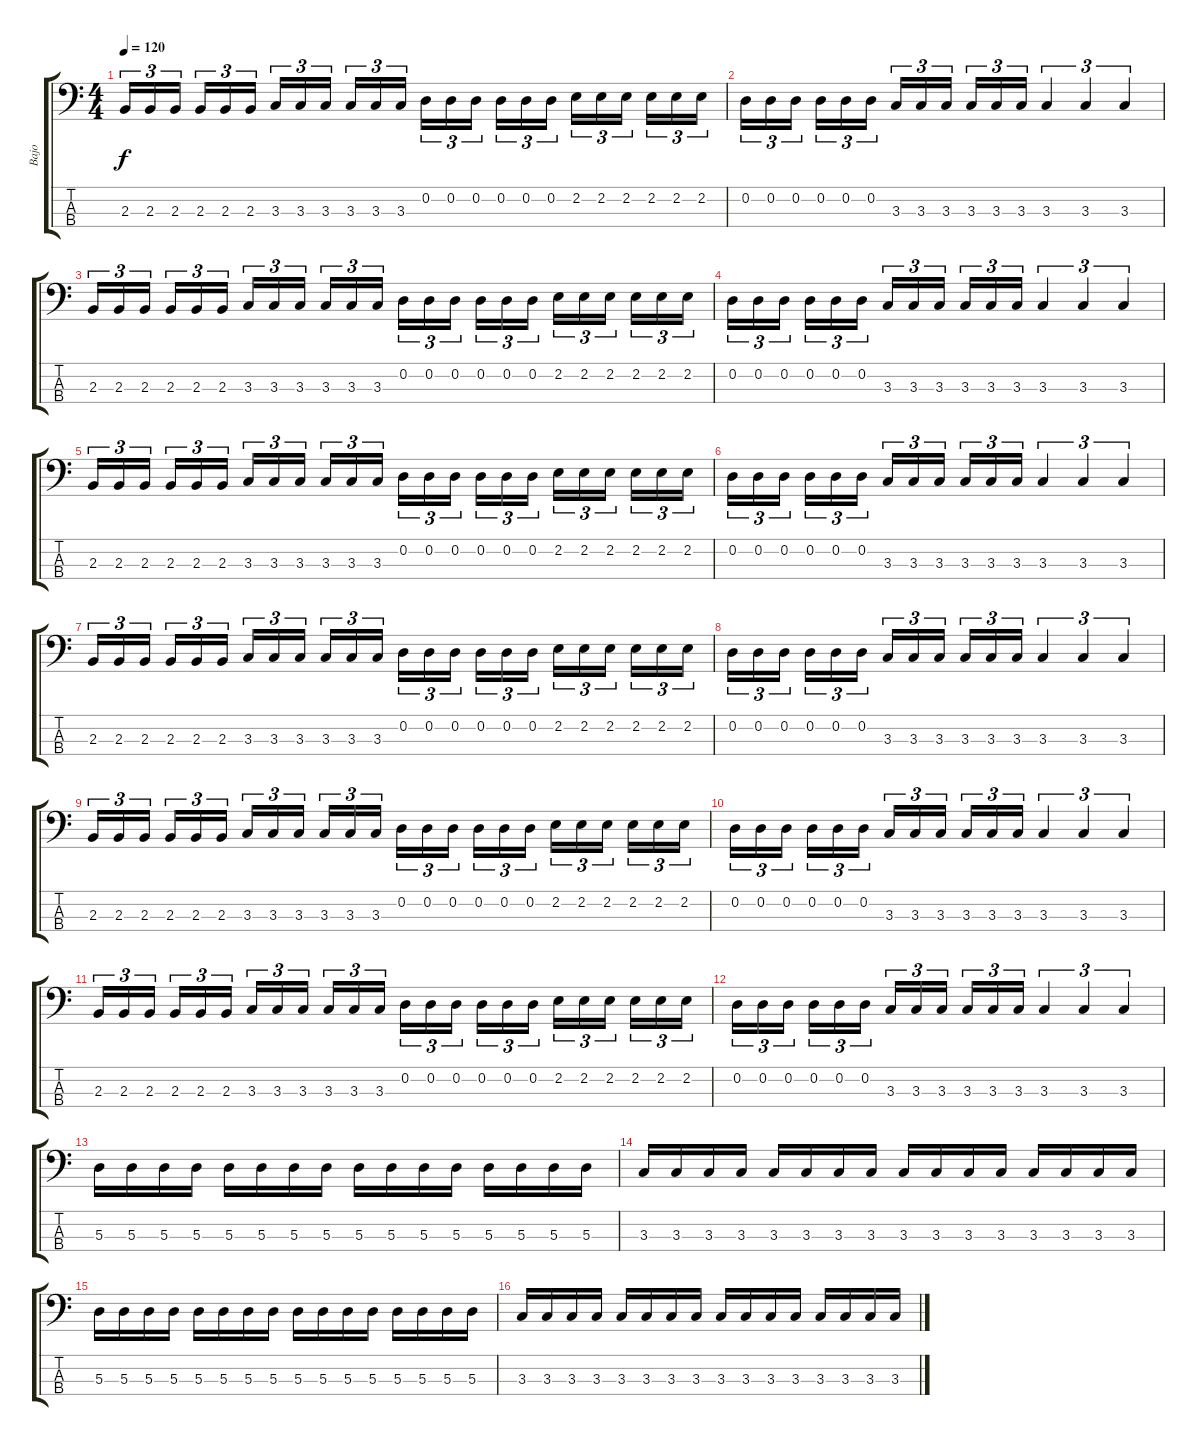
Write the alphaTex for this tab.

\track ("Bajo" "Bajo") {instrument electricbassfinger}
\staff {score tabs}
\tuning (G2 D2 A1 E1) {hide}
\ts (4 4)
\tempo 120
\clef f4
\ks c
2.3.16{tu (3 2) dy f} 2.3.16{tu (3 2)} 2.3.16{tu (3 2)} 2.3.16{tu (3 2)} 2.3.16{tu (3 2)} 2.3.16{tu (3 2)} 3.3.16{tu (3 2)} 3.3.16{tu (3 2)} 3.3.16{tu (3 2)} 3.3.16{tu (3 2)} 3.3.16{tu (3 2)} 3.3.16{tu (3 2)} 0.2.16{tu (3 2)} 0.2.16{tu (3 2)} 0.2.16{tu (3 2)} 0.2.16{tu (3 2)} 0.2.16{tu (3 2)} 0.2.16{tu (3 2)} 2.2.16{tu (3 2)} 2.2.16{tu (3 2)} 2.2.16{tu (3 2)} 2.2.16{tu (3 2)} 2.2.16{tu (3 2)} 2.2.16{tu (3 2)} |
0.2.16{tu (3 2)} 0.2.16{tu (3 2)} 0.2.16{tu (3 2)} 0.2.16{tu (3 2)} 0.2.16{tu (3 2)} 0.2.16{tu (3 2)} 3.3.16{tu (3 2)} 3.3.16{tu (3 2)} 3.3.16{tu (3 2)} 3.3.16{tu (3 2)} 3.3.16{tu (3 2)} 3.3.16{tu (3 2)} 3.3.4{tu (3 2)} 3.3.4{tu (3 2)} 3.3.4{tu (3 2)} |
2.3.16{tu (3 2)} 2.3.16{tu (3 2)} 2.3.16{tu (3 2)} 2.3.16{tu (3 2)} 2.3.16{tu (3 2)} 2.3.16{tu (3 2)} 3.3.16{tu (3 2)} 3.3.16{tu (3 2)} 3.3.16{tu (3 2)} 3.3.16{tu (3 2)} 3.3.16{tu (3 2)} 3.3.16{tu (3 2)} 0.2.16{tu (3 2)} 0.2.16{tu (3 2)} 0.2.16{tu (3 2)} 0.2.16{tu (3 2)} 0.2.16{tu (3 2)} 0.2.16{tu (3 2)} 2.2.16{tu (3 2)} 2.2.16{tu (3 2)} 2.2.16{tu (3 2)} 2.2.16{tu (3 2)} 2.2.16{tu (3 2)} 2.2.16{tu (3 2)} |
0.2.16{tu (3 2)} 0.2.16{tu (3 2)} 0.2.16{tu (3 2)} 0.2.16{tu (3 2)} 0.2.16{tu (3 2)} 0.2.16{tu (3 2)} 3.3.16{tu (3 2)} 3.3.16{tu (3 2)} 3.3.16{tu (3 2)} 3.3.16{tu (3 2)} 3.3.16{tu (3 2)} 3.3.16{tu (3 2)} 3.3.4{tu (3 2)} 3.3.4{tu (3 2)} 3.3.4{tu (3 2)} |
2.3.16{tu (3 2)} 2.3.16{tu (3 2)} 2.3.16{tu (3 2)} 2.3.16{tu (3 2)} 2.3.16{tu (3 2)} 2.3.16{tu (3 2)} 3.3.16{tu (3 2)} 3.3.16{tu (3 2)} 3.3.16{tu (3 2)} 3.3.16{tu (3 2)} 3.3.16{tu (3 2)} 3.3.16{tu (3 2)} 0.2.16{tu (3 2)} 0.2.16{tu (3 2)} 0.2.16{tu (3 2)} 0.2.16{tu (3 2)} 0.2.16{tu (3 2)} 0.2.16{tu (3 2)} 2.2.16{tu (3 2)} 2.2.16{tu (3 2)} 2.2.16{tu (3 2)} 2.2.16{tu (3 2)} 2.2.16{tu (3 2)} 2.2.16{tu (3 2)} |
0.2.16{tu (3 2)} 0.2.16{tu (3 2)} 0.2.16{tu (3 2)} 0.2.16{tu (3 2)} 0.2.16{tu (3 2)} 0.2.16{tu (3 2)} 3.3.16{tu (3 2)} 3.3.16{tu (3 2)} 3.3.16{tu (3 2)} 3.3.16{tu (3 2)} 3.3.16{tu (3 2)} 3.3.16{tu (3 2)} 3.3.4{tu (3 2)} 3.3.4{tu (3 2)} 3.3.4{tu (3 2)} |
2.3.16{tu (3 2)} 2.3.16{tu (3 2)} 2.3.16{tu (3 2)} 2.3.16{tu (3 2)} 2.3.16{tu (3 2)} 2.3.16{tu (3 2)} 3.3.16{tu (3 2)} 3.3.16{tu (3 2)} 3.3.16{tu (3 2)} 3.3.16{tu (3 2)} 3.3.16{tu (3 2)} 3.3.16{tu (3 2)} 0.2.16{tu (3 2)} 0.2.16{tu (3 2)} 0.2.16{tu (3 2)} 0.2.16{tu (3 2)} 0.2.16{tu (3 2)} 0.2.16{tu (3 2)} 2.2.16{tu (3 2)} 2.2.16{tu (3 2)} 2.2.16{tu (3 2)} 2.2.16{tu (3 2)} 2.2.16{tu (3 2)} 2.2.16{tu (3 2)} |
0.2.16{tu (3 2)} 0.2.16{tu (3 2)} 0.2.16{tu (3 2)} 0.2.16{tu (3 2)} 0.2.16{tu (3 2)} 0.2.16{tu (3 2)} 3.3.16{tu (3 2)} 3.3.16{tu (3 2)} 3.3.16{tu (3 2)} 3.3.16{tu (3 2)} 3.3.16{tu (3 2)} 3.3.16{tu (3 2)} 3.3.4{tu (3 2)} 3.3.4{tu (3 2)} 3.3.4{tu (3 2)} |
2.3.16{tu (3 2)} 2.3.16{tu (3 2)} 2.3.16{tu (3 2)} 2.3.16{tu (3 2)} 2.3.16{tu (3 2)} 2.3.16{tu (3 2)} 3.3.16{tu (3 2)} 3.3.16{tu (3 2)} 3.3.16{tu (3 2)} 3.3.16{tu (3 2)} 3.3.16{tu (3 2)} 3.3.16{tu (3 2)} 0.2.16{tu (3 2)} 0.2.16{tu (3 2)} 0.2.16{tu (3 2)} 0.2.16{tu (3 2)} 0.2.16{tu (3 2)} 0.2.16{tu (3 2)} 2.2.16{tu (3 2)} 2.2.16{tu (3 2)} 2.2.16{tu (3 2)} 2.2.16{tu (3 2)} 2.2.16{tu (3 2)} 2.2.16{tu (3 2)} |
0.2.16{tu (3 2)} 0.2.16{tu (3 2)} 0.2.16{tu (3 2)} 0.2.16{tu (3 2)} 0.2.16{tu (3 2)} 0.2.16{tu (3 2)} 3.3.16{tu (3 2)} 3.3.16{tu (3 2)} 3.3.16{tu (3 2)} 3.3.16{tu (3 2)} 3.3.16{tu (3 2)} 3.3.16{tu (3 2)} 3.3.4{tu (3 2)} 3.3.4{tu (3 2)} 3.3.4{tu (3 2)} |
2.3.16{tu (3 2)} 2.3.16{tu (3 2)} 2.3.16{tu (3 2)} 2.3.16{tu (3 2)} 2.3.16{tu (3 2)} 2.3.16{tu (3 2)} 3.3.16{tu (3 2)} 3.3.16{tu (3 2)} 3.3.16{tu (3 2)} 3.3.16{tu (3 2)} 3.3.16{tu (3 2)} 3.3.16{tu (3 2)} 0.2.16{tu (3 2)} 0.2.16{tu (3 2)} 0.2.16{tu (3 2)} 0.2.16{tu (3 2)} 0.2.16{tu (3 2)} 0.2.16{tu (3 2)} 2.2.16{tu (3 2)} 2.2.16{tu (3 2)} 2.2.16{tu (3 2)} 2.2.16{tu (3 2)} 2.2.16{tu (3 2)} 2.2.16{tu (3 2)} |
0.2.16{tu (3 2)} 0.2.16{tu (3 2)} 0.2.16{tu (3 2)} 0.2.16{tu (3 2)} 0.2.16{tu (3 2)} 0.2.16{tu (3 2)} 3.3.16{tu (3 2)} 3.3.16{tu (3 2)} 3.3.16{tu (3 2)} 3.3.16{tu (3 2)} 3.3.16{tu (3 2)} 3.3.16{tu (3 2)} 3.3.4{tu (3 2)} 3.3.4{tu (3 2)} 3.3.4{tu (3 2)} |
5.3.16 5.3.16 5.3.16 5.3.16 5.3.16 5.3.16 5.3.16 5.3.16 5.3.16 5.3.16 5.3.16 5.3.16 5.3.16 5.3.16 5.3.16 5.3.16 |
3.3.16 3.3.16 3.3.16 3.3.16 3.3.16 3.3.16 3.3.16 3.3.16 3.3.16 3.3.16 3.3.16 3.3.16 3.3.16 3.3.16 3.3.16 3.3.16 |
5.3.16 5.3.16 5.3.16 5.3.16 5.3.16 5.3.16 5.3.16 5.3.16 5.3.16 5.3.16 5.3.16 5.3.16 5.3.16 5.3.16 5.3.16 5.3.16 |
3.3.16 3.3.16 3.3.16 3.3.16 3.3.16 3.3.16 3.3.16 3.3.16 3.3.16 3.3.16 3.3.16 3.3.16 3.3.16 3.3.16 3.3.16 3.3.16
